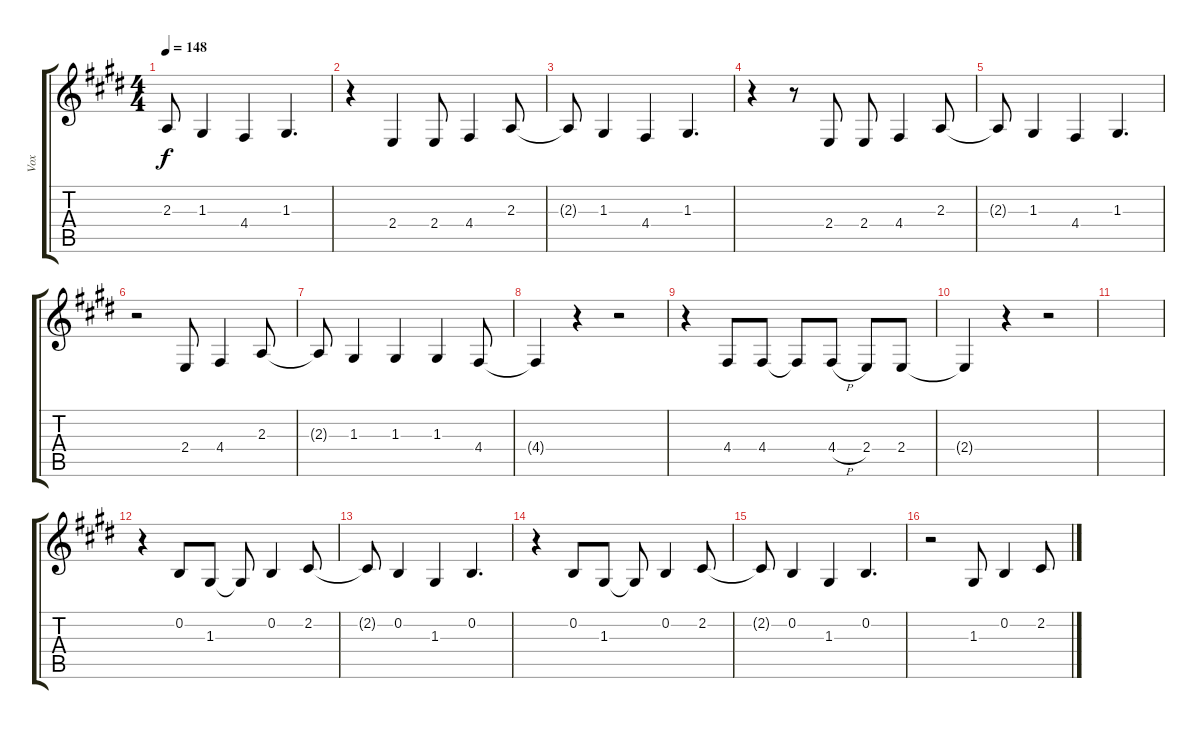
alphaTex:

\track ("Vox" "Vox") {instrument lead6voice}
\staff {score tabs}
\tuning (E4 B3 G3 D3 A2 E2) {hide}
\ts (4 4)
\tempo 148
\clef g2
\ks e
2.3{t}.8{dy f} 1.3.4 4.4.4 1.3.4{d} |
r.4 2.4.4 2.4.8 4.4.4 2.3.8 |
2.3{t}.8 1.3.4 4.4.4 1.3.4{d} |
r.4 r.8 2.4.8 2.4.8 4.4.4 2.3.8 |
2.3{t}.8 1.3.4 4.4.4 1.3.4{d} |
r.2 2.4.8 4.4.4 2.3.8 |
2.3{t}.8 1.3.4 1.3.4 1.3.4 4.4.8 |
4.4{t}.4 r.4 r.2 |
r.4 4.4.8 4.4.8 4.4{t}.8 4.4{h}.8 2.4.8 2.4.8 |
2.4{t}.4 r.4 r.2 |
|
r.4 0.2.8 1.3.8 1.3{t}.8 0.2.4 2.2.8 |
2.2{t}.8 0.2.4 1.3.4 0.2.4{d} |
r.4 0.2.8 1.3.8 1.3{t}.8 0.2.4 2.2.8 |
2.2{t}.8 0.2.4 1.3.4 0.2.4{d} |
r.2 1.3.8 0.2.4 2.2.8
